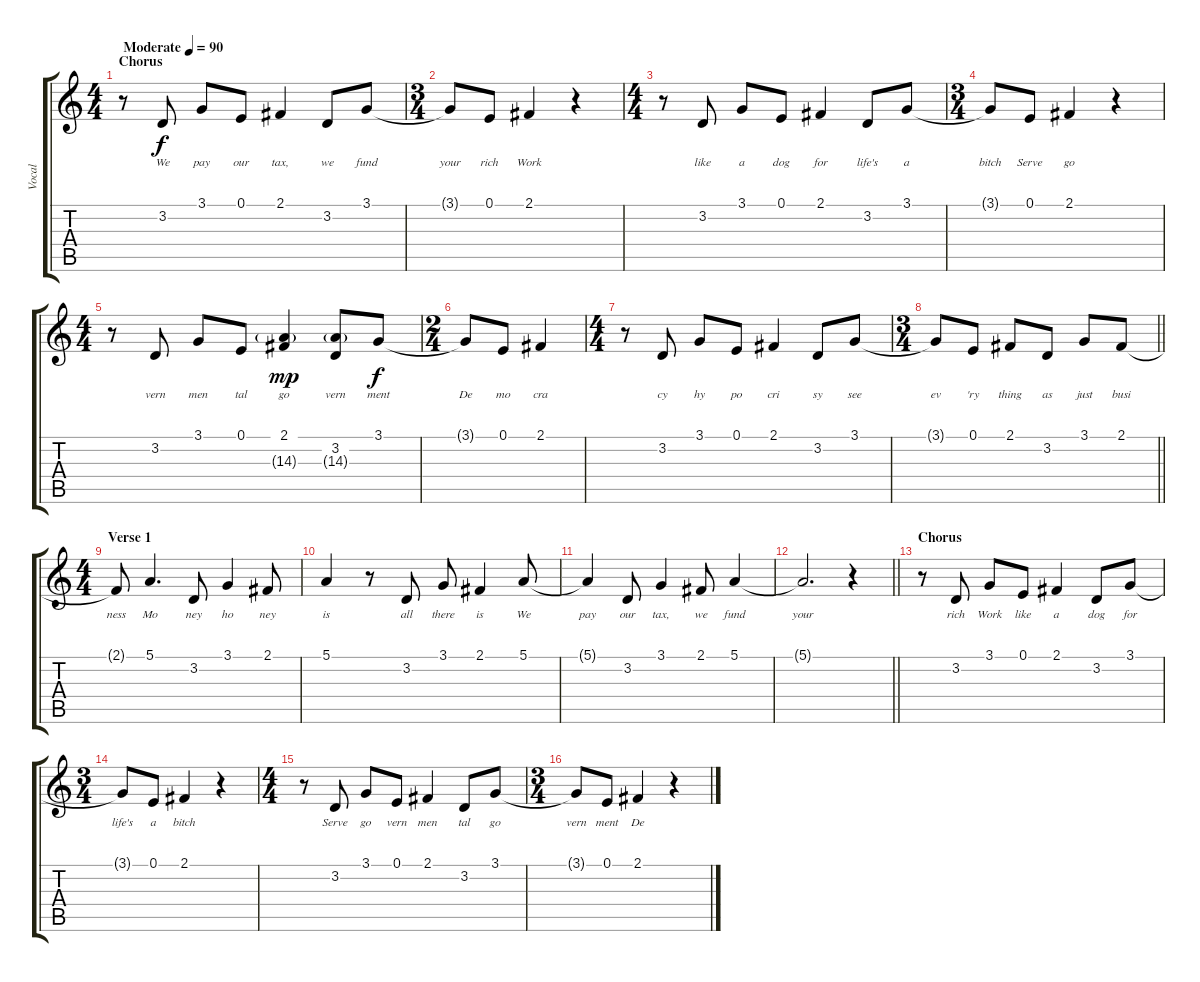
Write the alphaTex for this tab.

\track ("Vocal" "Vocal") {instrument acousticgrandpiano}
\staff {score tabs}
\tuning (E4 B3 G3 D3 A2 E2) {hide}
\ts (4 4)
\section ("" "Chorus")
\tempo (90 "Moderate")
\clef g2
\ks c
r.8{dy f instrument acousticgrandpiano} 3.2.8{lyrics (0 "We") lyrics (1 "") lyrics (2 "") lyrics (3 "") lyrics (4 "")} 3.1.8{lyrics (0 "pay") lyrics (1 "") lyrics (2 "") lyrics (3 "") lyrics (4 "")} 0.1.8{lyrics (0 "our") lyrics (1 "") lyrics (2 "") lyrics (3 "") lyrics (4 "")} 2.1.4{lyrics (0 "tax,") lyrics (1 "") lyrics (2 "") lyrics (3 "") lyrics (4 "")} 3.2.8{lyrics (0 "we") lyrics (1 "") lyrics (2 "") lyrics (3 "") lyrics (4 "")} 3.1.8{lyrics (0 "fund") lyrics (1 "") lyrics (2 "") lyrics (3 "") lyrics (4 "")} |
\ts (3 4)
3.1{t}.8{lyrics (0 "your") lyrics (1 "") lyrics (2 "") lyrics (3 "") lyrics (4 "")} 0.1.8{lyrics (0 "rich") lyrics (1 "") lyrics (2 "") lyrics (3 "") lyrics (4 "")} 2.1.4{lyrics (0 "Work") lyrics (1 "") lyrics (2 "") lyrics (3 "") lyrics (4 "")} r.4 |
\ts (4 4)
r.8 3.2.8{lyrics (0 "like") lyrics (1 "") lyrics (2 "") lyrics (3 "") lyrics (4 "")} 3.1.8{lyrics (0 "a") lyrics (1 "") lyrics (2 "") lyrics (3 "") lyrics (4 "")} 0.1.8{lyrics (0 "dog") lyrics (1 "") lyrics (2 "") lyrics (3 "") lyrics (4 "")} 2.1.4{lyrics (0 "for") lyrics (1 "") lyrics (2 "") lyrics (3 "") lyrics (4 "")} 3.2.8{lyrics (0 "life's") lyrics (1 "") lyrics (2 "") lyrics (3 "") lyrics (4 "")} 3.1.8{lyrics (0 "a") lyrics (1 "") lyrics (2 "") lyrics (3 "") lyrics (4 "")} |
\ts (3 4)
3.1{t}.8{lyrics (0 "bitch") lyrics (1 "") lyrics (2 "") lyrics (3 "") lyrics (4 "")} 0.1.8{lyrics (0 "Serve") lyrics (1 "") lyrics (2 "") lyrics (3 "") lyrics (4 "")} 2.1.4{lyrics (0 "go") lyrics (1 "") lyrics (2 "") lyrics (3 "") lyrics (4 "")} r.4 |
\ts (4 4)
r.8 3.2.8{lyrics (0 "vern") lyrics (1 "") lyrics (2 "") lyrics (3 "") lyrics (4 "")} 3.1.8{lyrics (0 "men") lyrics (1 "") lyrics (2 "") lyrics (3 "") lyrics (4 "")} 0.1.8{lyrics (0 "tal") lyrics (1 "") lyrics (2 "") lyrics (3 "") lyrics (4 "")} (2.1 14.3{g}).4{lyrics (0 "go") lyrics (1 "") lyrics (2 "") lyrics (3 "") lyrics (4 "") dy mp} (3.2 14.3{g}).8{lyrics (0 "vern") lyrics (1 "") lyrics (2 "") lyrics (3 "") lyrics (4 "")} 3.1.8{lyrics (0 "ment") lyrics (1 "") lyrics (2 "") lyrics (3 "") lyrics (4 "") dy f} |
\ts (2 4)
3.1{t}.8{lyrics (0 "De") lyrics (1 "") lyrics (2 "") lyrics (3 "") lyrics (4 "")} 0.1.8{lyrics (0 "mo") lyrics (1 "") lyrics (2 "") lyrics (3 "") lyrics (4 "")} 2.1.4{lyrics (0 "cra") lyrics (1 "") lyrics (2 "") lyrics (3 "") lyrics (4 "")} |
\ts (4 4)
r.8 3.2.8{lyrics (0 "cy") lyrics (1 "") lyrics (2 "") lyrics (3 "") lyrics (4 "")} 3.1.8{lyrics (0 "hy") lyrics (1 "") lyrics (2 "") lyrics (3 "") lyrics (4 "")} 0.1.8{lyrics (0 "po") lyrics (1 "") lyrics (2 "") lyrics (3 "") lyrics (4 "")} 2.1.4{lyrics (0 "cri") lyrics (1 "") lyrics (2 "") lyrics (3 "") lyrics (4 "")} 3.2.8{lyrics (0 "sy") lyrics (1 "") lyrics (2 "") lyrics (3 "") lyrics (4 "")} 3.1.8{lyrics (0 "see") lyrics (1 "") lyrics (2 "") lyrics (3 "") lyrics (4 "")} |
\ts (3 4)
\barLineRight lightlight
3.1{t}.8{lyrics (0 "ev") lyrics (1 "") lyrics (2 "") lyrics (3 "") lyrics (4 "")} 0.1.8{lyrics (0 "'ry") lyrics (1 "") lyrics (2 "") lyrics (3 "") lyrics (4 "")} 2.1.8{lyrics (0 "thing") lyrics (1 "") lyrics (2 "") lyrics (3 "") lyrics (4 "")} 3.2.8{lyrics (0 "as") lyrics (1 "") lyrics (2 "") lyrics (3 "") lyrics (4 "")} 3.1.8{lyrics (0 "just") lyrics (1 "") lyrics (2 "") lyrics (3 "") lyrics (4 "")} 2.1.8{lyrics (0 "busi") lyrics (1 "") lyrics (2 "") lyrics (3 "") lyrics (4 "")} |
\ts (4 4)
\section ("" "Verse 1")
2.1{t}.8{lyrics (0 "ness") lyrics (1 "") lyrics (2 "") lyrics (3 "") lyrics (4 "")} 5.1.4{d lyrics (0 "Mo") lyrics (1 "") lyrics (2 "") lyrics (3 "") lyrics (4 "")} 3.2.8{lyrics (0 "ney") lyrics (1 "") lyrics (2 "") lyrics (3 "") lyrics (4 "")} 3.1.4{lyrics (0 "ho") lyrics (1 "") lyrics (2 "") lyrics (3 "") lyrics (4 "")} 2.1.8{lyrics (0 "ney") lyrics (1 "") lyrics (2 "") lyrics (3 "") lyrics (4 "")} |
5.1.4{lyrics (0 "is") lyrics (1 "") lyrics (2 "") lyrics (3 "") lyrics (4 "")} r.8 3.2.8{lyrics (0 "all") lyrics (1 "") lyrics (2 "") lyrics (3 "") lyrics (4 "")} 3.1.8{lyrics (0 "there") lyrics (1 "") lyrics (2 "") lyrics (3 "") lyrics (4 "")} 2.1.4{lyrics (0 "is") lyrics (1 "") lyrics (2 "") lyrics (3 "") lyrics (4 "")} 5.1.8{lyrics (0 "We") lyrics (1 "") lyrics (2 "") lyrics (3 "") lyrics (4 "")} |
5.1{t}.4{lyrics (0 "pay") lyrics (1 "") lyrics (2 "") lyrics (3 "") lyrics (4 "")} 3.2.8{lyrics (0 "our") lyrics (1 "") lyrics (2 "") lyrics (3 "") lyrics (4 "")} 3.1.4{lyrics (0 "tax,") lyrics (1 "") lyrics (2 "") lyrics (3 "") lyrics (4 "")} 2.1.8{lyrics (0 "we") lyrics (1 "") lyrics (2 "") lyrics (3 "") lyrics (4 "")} 5.1.4{lyrics (0 "fund") lyrics (1 "") lyrics (2 "") lyrics (3 "") lyrics (4 "")} |
\barLineRight lightlight
5.1{t}.2{d lyrics (0 "your") lyrics (1 "") lyrics (2 "") lyrics (3 "") lyrics (4 "")} r.4 |
\section ("" "Chorus")
r.8 3.2.8{lyrics (0 "rich") lyrics (1 "") lyrics (2 "") lyrics (3 "") lyrics (4 "")} 3.1.8{lyrics (0 "Work") lyrics (1 "") lyrics (2 "") lyrics (3 "") lyrics (4 "")} 0.1.8{lyrics (0 "like") lyrics (1 "") lyrics (2 "") lyrics (3 "") lyrics (4 "")} 2.1.4{lyrics (0 "a") lyrics (1 "") lyrics (2 "") lyrics (3 "") lyrics (4 "")} 3.2.8{lyrics (0 "dog") lyrics (1 "") lyrics (2 "") lyrics (3 "") lyrics (4 "")} 3.1.8{lyrics (0 "for") lyrics (1 "") lyrics (2 "") lyrics (3 "") lyrics (4 "")} |
\ts (3 4)
3.1{t}.8{lyrics (0 "life's") lyrics (1 "") lyrics (2 "") lyrics (3 "") lyrics (4 "")} 0.1.8{lyrics (0 "a") lyrics (1 "") lyrics (2 "") lyrics (3 "") lyrics (4 "")} 2.1.4{lyrics (0 "bitch") lyrics (1 "") lyrics (2 "") lyrics (3 "") lyrics (4 "")} r.4 |
\ts (4 4)
r.8 3.2.8{lyrics (0 "Serve") lyrics (1 "") lyrics (2 "") lyrics (3 "") lyrics (4 "")} 3.1.8{lyrics (0 "go") lyrics (1 "") lyrics (2 "") lyrics (3 "") lyrics (4 "")} 0.1.8{lyrics (0 "vern") lyrics (1 "") lyrics (2 "") lyrics (3 "") lyrics (4 "")} 2.1.4{lyrics (0 "men") lyrics (1 "") lyrics (2 "") lyrics (3 "") lyrics (4 "")} 3.2.8{lyrics (0 "tal") lyrics (1 "") lyrics (2 "") lyrics (3 "") lyrics (4 "")} 3.1.8{lyrics (0 "go") lyrics (1 "") lyrics (2 "") lyrics (3 "") lyrics (4 "")} |
\ts (3 4)
3.1{t}.8{lyrics (0 "vern") lyrics (1 "") lyrics (2 "") lyrics (3 "") lyrics (4 "")} 0.1.8{lyrics (0 "ment") lyrics (1 "") lyrics (2 "") lyrics (3 "") lyrics (4 "")} 2.1.4{lyrics (0 "De") lyrics (1 "") lyrics (2 "") lyrics (3 "") lyrics (4 "")} r.4
